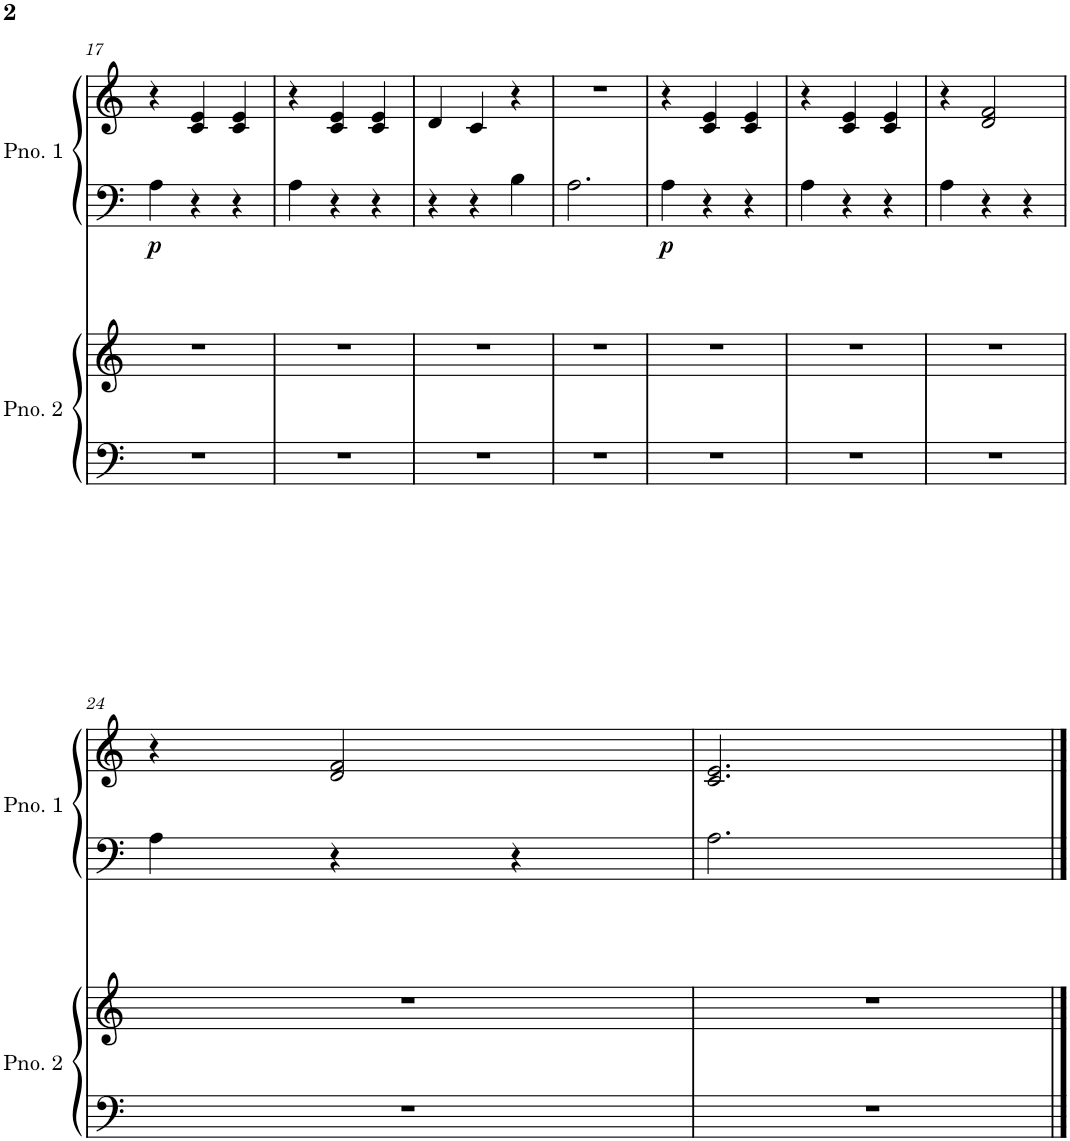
**kern	**kern	**kern	**kern	**dynam
*part2	*part2	*part1	*part1	*part1
*staff4	*staff3	*staff2	*staff1	*staff1/2
*I"Piano 2	*	*I"Piano 1	*	*
*I'Pno. 2	*	*I'Pno. 1	*	*
!!LO:PB:g=z
*clefF4	*clefG2	*clefF4	*clefG2	*
*k[]	*k[]	*k[]	*k[]	*
*M3/4	*M3/4	*M3/4	*M3/4	*
=17	=17	=17	=17	=17
!	!	!	!	!LO:DY:b=2
2.r	2.r	4A\	4r	p
.	.	4r	4c/ 4e/	.
.	.	4r	4c/ 4e/	.
=18	=18	=18	=18	=18
2.r	2.r	4A\	4r	.
.	.	4r	4c/ 4e/	.
.	.	4r	4c/ 4e/	.
=19	=19	=19	=19	=19
2.r	2.r	4r	4d/	.
.	.	4r	4c/	.
.	.	4B\	4r	.
=20	=20	=20	=20	=20
2.r	2.r	2.A\	2.r	.
=21	=21	=21	=21	=21
!	!	!	!	!LO:DY:b=2
2.r	2.r	4A\	4r	p
.	.	4r	4c/ 4e/	.
.	.	4r	4c/ 4e/	.
=22	=22	=22	=22	=22
2.r	2.r	4A\	4r	.
.	.	4r	4c/ 4e/	.
.	.	4r	4c/ 4e/	.
=23	=23	=23	=23	=23
2.r	2.r	4A\	4r	.
.	.	4r	2d/ 2f/	.
.	.	4r	.	.
!!LO:LB:g=z
=24	=24	=24	=24	=24
2.r	2.r	4A\	4r	.
.	.	4r	2d/ 2f/	.
.	.	4r	.	.
=25	=25	=25	=25	=25
2.r	2.r	2.A\	2.c/ 2.e/	.
==	==	==	==	==
*-	*-	*-	*-	*-
